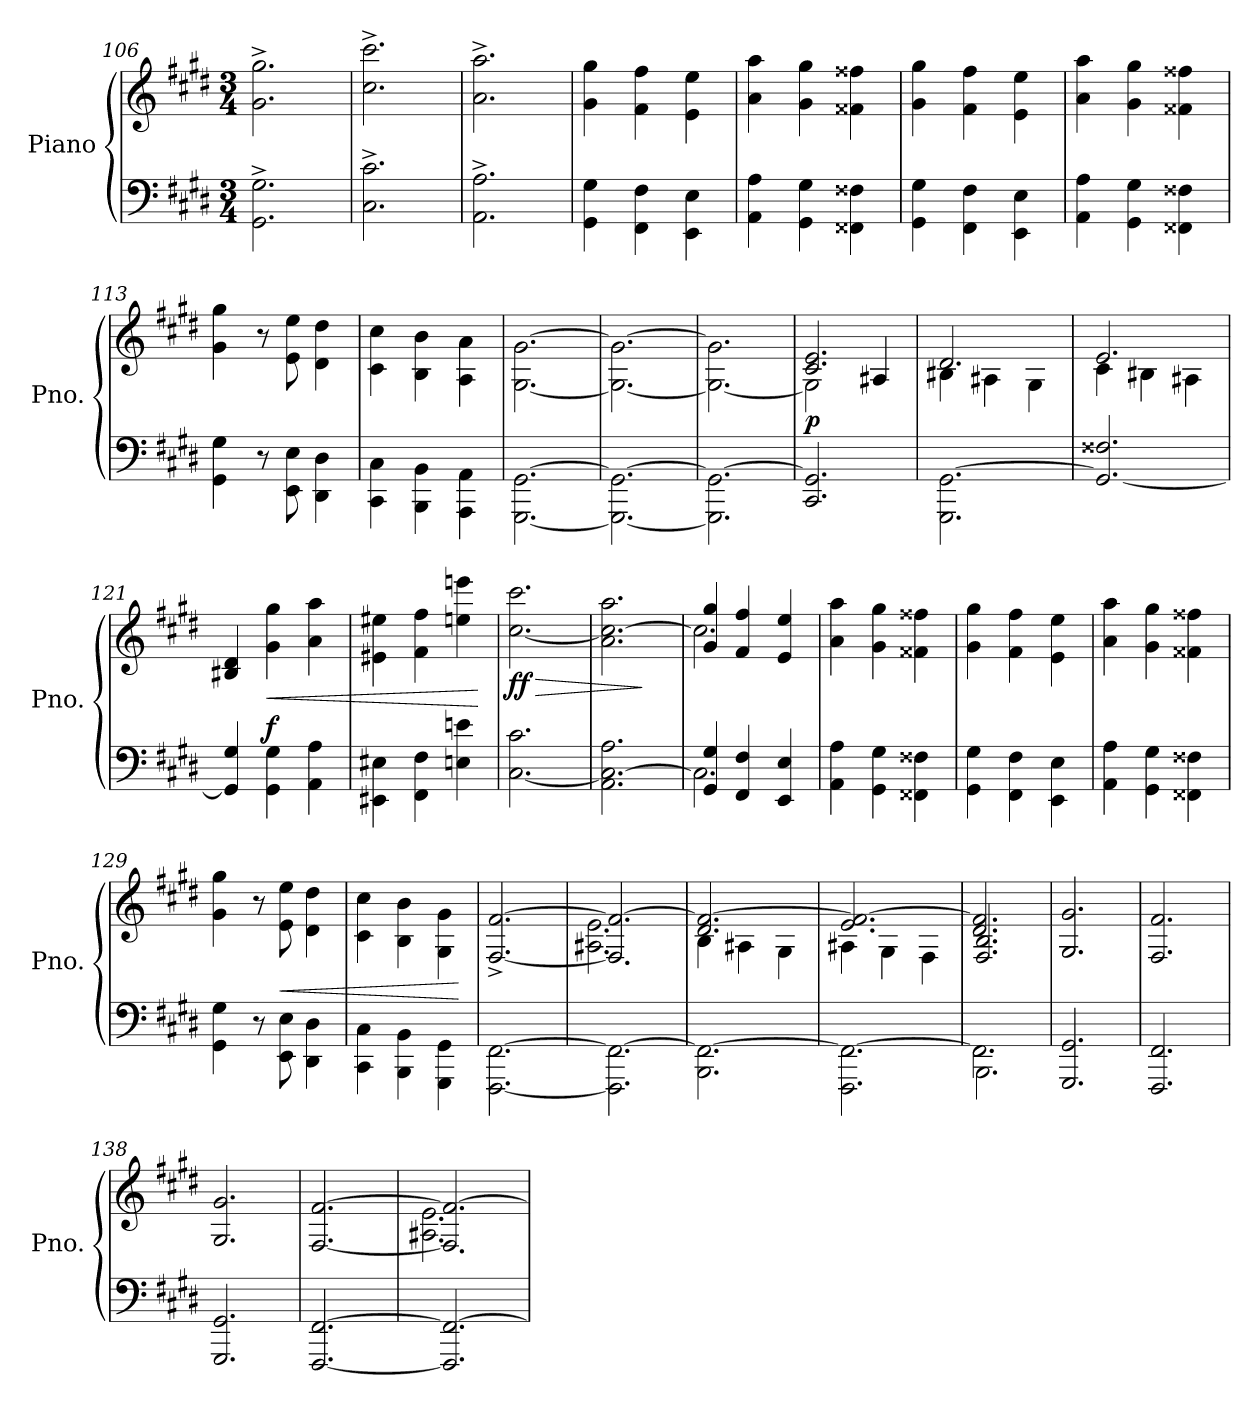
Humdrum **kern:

**kern	**kern	**dynam
*part1	*part1	*part1
*staff2	*staff1	*staff1/2
*I"Piano	*	*
*I'Pno.	*	*
*clefF4	*clefG2	*
*k[f#c#g#d#]	*k[f#c#g#d#]	*
*M3/4	*M3/4	*
=106	=106	=106
2.GG#\^ 2.G#\^	2.g#\^ 2.gg#\^	.
=107	=107	=107
2.C#\^ 2.c#\^	2.cc#\^ 2.ccc#\^	.
!!LO:LB:g=z
=108	=108	=108
2.AA\^ 2.A\^	2.a\^ 2.aa\^	.
=109	=109	=109
4GG#\ 4G#\	4g#\ 4gg#\	.
4FF#\ 4F#\	4f#\ 4ff#\	.
4EE\ 4E\	4e\ 4ee\	.
=110	=110	=110
4AA\ 4A\	4a\ 4aa\	.
4GG#\ 4G#\	4g#\ 4gg#\	.
4FF##X\ 4F##X\	4f##X\ 4ff##X\	.
=111	=111	=111
4GG#\ 4G#\	4g#\ 4gg#\	.
4FF#\ 4F#\	4f#\ 4ff#\	.
4EE\ 4E\	4e\ 4ee\	.
=112	=112	=112
4AA\ 4A\	4a\ 4aa\	.
4GG#\ 4G#\	4g#\ 4gg#\	.
4FF##X\ 4F##X\	4f##X\ 4ff##X\	.
=113	=113	=113
4GG#\ 4G#\	4g#\ 4gg#\	.
8r	8r	.
8EE\ 8E\	8e\ 8ee\	.
4DD#\ 4D#\	4d#\ 4dd#\	.
=114	=114	=114
4CC#\ 4C#\	4c#\ 4cc#\	.
4BBB\ 4BB\	4B\ 4b\	.
4AAA\ 4AA\	4A\ 4a\	.
=115	=115	=115
[2.GGG#\ [2.GG#\	[2.G#\ [2.g#\	.
=116	=116	=116
2.GGG#\_ 2.GG#\_	2.G#\_ 2.g#\_	.
=117	=117	=117
2.GGG#\] 2.GG#\_	2.G#\_ 2.g#\]	.
=118	=118	=118
*	*^	*
!	!	!	!LO:DY:a=2
2.CC#/ 2.GG#/]	2G#\]	2.c#/ 2.e/	p
.	4A#X/	.	.
!!LO:LB:g=z	!!
=119	=119	=119	=119
*^	*	*	*
4ryy	2.GGG#\ [2.GG#\	4B#X\	2.d#/	.
4ryy	.	4A#X\	.	.
4ryy	.	4G#\	.	.
*v	*v	*	*	*
=120	=120	=120	=120
2.GG#/_ 2.F##X/	4c#\	2.e/	.
.	4B#X\	.	.
.	4A#X\	.	.
*	*v	*v	*
=121	=121	=121
4GG#/] 4G#/	4B#X/ 4d#/	.
!	!	!LO:HP:b
!	!	!LO:DY:n=1:a=2
4GG#\ 4G#\	4g#\ 4gg#\	< f
4AA\ 4A\	4a\ 4aa\	.
=122	=122	=122
4EE#X\ 4E#X\	4e#X\ 4ee#X\	.
4FF#\ 4F#\	4f#\ 4ff#\	.
4En\ 4en\	4een\ 4eeen\	.
.	.	[
=123	=123	=123
!	!	!LO:HP:b
!	!	!LO:DY:n=1:b
[2.C#\ 2.c#\	[2.cc#\ 2.ccc#\	> ff
=124	=124	=124
2.AA\ 2.C#\_ 2.A\	2.a\ 2.cc#\_ 2.aa\	.
.	.	]
=125	=125	=125
*^	*^	*
2.C#\]	4GG#/ 4G#/	2.cc#\]	4g#/ 4gg#/	.
.	4FF#/ 4F#/	.	4f#/ 4ff#/	.
.	4EE/ 4E/	.	4e/ 4ee/	.
*v	*v	*	*	*
*	*v	*v	*
=126	=126	=126
4AA\ 4A\	4a\ 4aa\	.
4GG#\ 4G#\	4g#\ 4gg#\	.
4FF##X\ 4F##X\	4f##X\ 4ff##X\	.
=127	=127	=127
4GG#\ 4G#\	4g#\ 4gg#\	.
4FF#\ 4F#\	4f#\ 4ff#\	.
4EE\ 4E\	4e\ 4ee\	.
!!LO:LB:g=z
=128	=128	=128
4AA\ 4A\	4a\ 4aa\	.
4GG#\ 4G#\	4g#\ 4gg#\	.
4FF##X\ 4F##X\	4f##X\ 4ff##X\	.
=129	=129	=129
4GG#\ 4G#\	4g#\ 4gg#\	.
8r	8r	.
!	!	!LO:HP:b
8EE\ 8E\	8e\ 8ee\	<
4DD#\ 4D#\	4d#\ 4dd#\	.
=130	=130	=130
4CC#\ 4C#\	4c#\ 4cc#\	.
4BBB\ 4BB\	4B\ 4b\	.
4GGG#\ 4GG#\	4G#\ 4g#\	.
.	.	[
=131	=131	=131
[2.FFF#\ [2.FF#\	[2.F#/^ [2.f#/^	.
=132	=132	=132
*	*^	*
2.FFF#\] 2.FF#\_	2.F#/] 2.f#/_	2.A#X\ 2.e\	.
=133	=133	=133	=133
2.BBB\ 2.FF#\_	2.d#/ 2.f#/_	4B\	.
.	.	4A#X\	.
.	.	4G#\	.
=134	=134	=134	=134
2.FFF#\ 2.FF#\_	2.e/ 2.f#/_	4A#X\	.
.	.	4G#\	.
.	.	4F#\	.
=135	=135	=135	=135
*^	*	*	*
2.FF#\]	2.BBB\	2.d#/ 2.f#/]	2.F#/ 2.B/	.
*v	*v	*	*	*
*	*v	*v	*
=136	=136	=136
2.GGG#/ 2.GG#/	2.G#/ 2.g#/	.
=137	=137	=137
2.FFF#/ 2.FF#/	2.F#/ 2.f#/	.
!!LO:PB:g=z
=138	=138	=138
2.GGG#/ 2.GG#/	2.G#/ 2.g#/	.
=139	=139	=139
[2.FFF#/ [2.FF#/	[2.F#/ [2.f#/	.
=140	=140	=140
*	*^	*
2.FFF#/] 2.FF#/_	2.F#/] 2.f#/_	2.A#X\ 2.e\	.
*	*v	*v	*
=	=	=
*-	*-	*-
